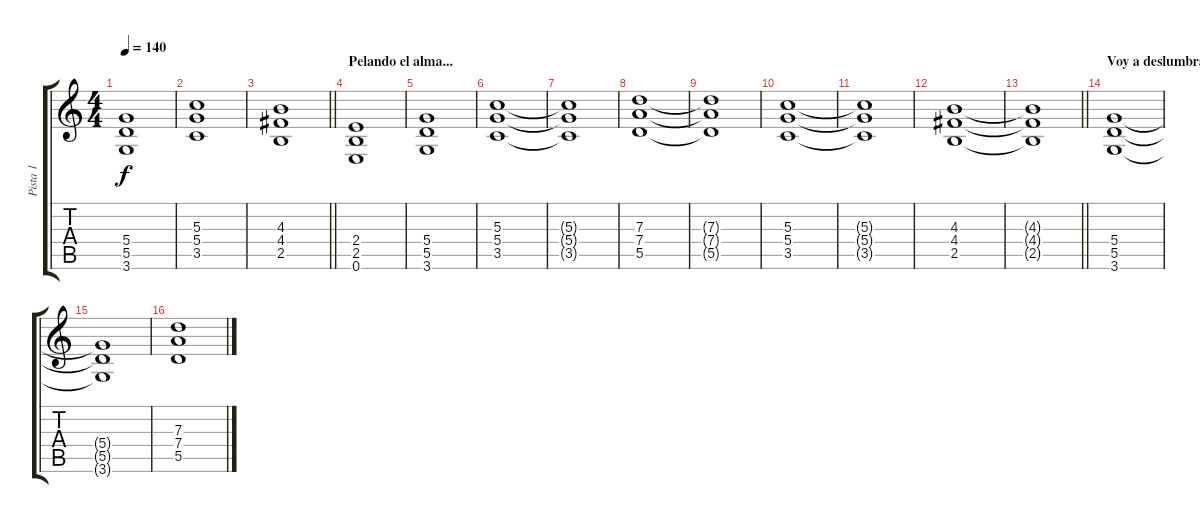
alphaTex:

\track ("Pista 1" "Pista 1") {instrument overdrivenguitar}
\staff {score tabs}
\tuning (E4 B3 G3 D3 A2 E2) {hide}
\ts (4 4)
\tempo 140
\clef g2
\ks c
(5.4 5.5 3.6).1{dy f} |
(5.3 5.4 3.5).1 |
\barLineRight lightlight
(4.3 4.4 2.5).1 |
\section ("" "Pelando el alma...")
(2.4 2.5 0.6).1 |
(5.4 5.5 3.6).1 |
(5.3 5.4 3.5).1 |
(5.3{t} 5.4{t} 3.5{t}).1 |
(7.3 7.4 5.5).1 |
(7.3{t} 7.4{t} 5.5{t}).1 |
(5.3 5.4 3.5).1 |
(5.3{t} 5.4{t} 3.5{t}).1 |
(4.3 4.4 2.5).1 |
\barLineRight lightlight
(4.3{t} 4.4{t} 2.5{t}).1 |
\section ("" "Voy a deslumbrarlos...")
(5.4 5.5 3.6).1 |
(5.4{t} 5.5{t} 3.6{t}).1 |
(7.3 7.4 5.5).1
